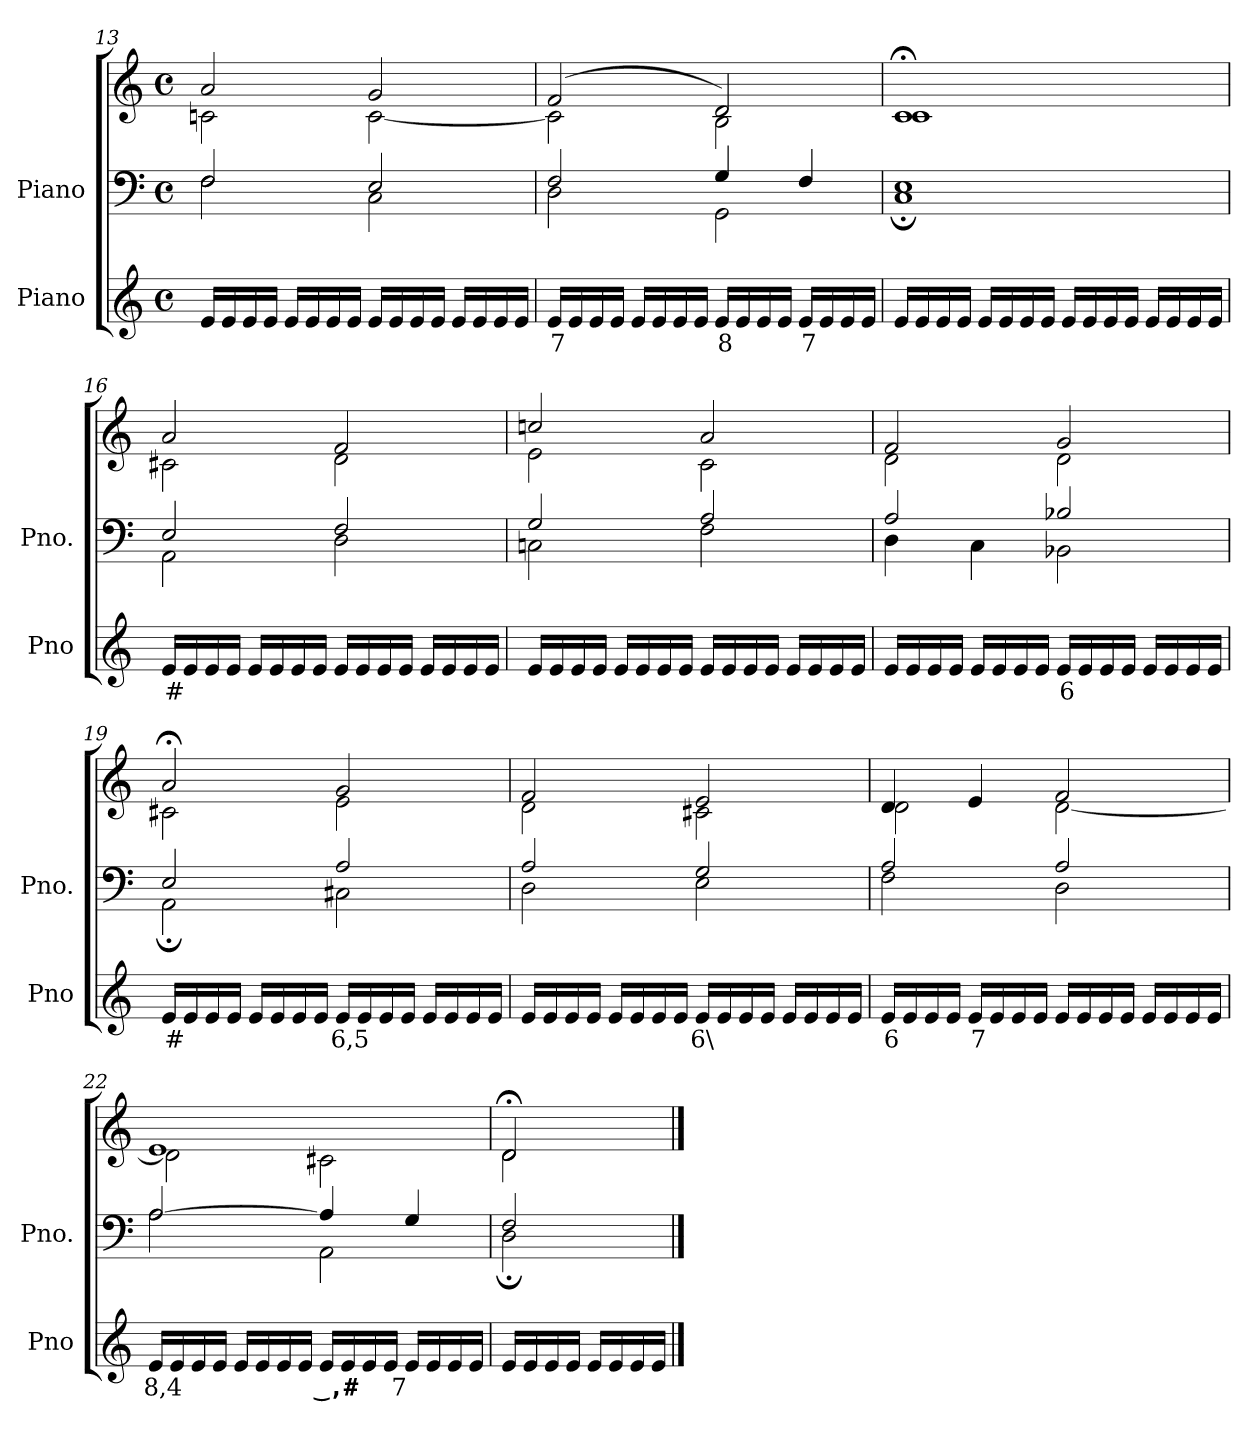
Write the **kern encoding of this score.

**kern	**text	**kern	**kern
*part2	*part2	*part1	*part1
*staff3	*staff3	*staff2	*staff1
*I"Piano	*	*I"Piano	*
*I'Pno	*	*I'Pno.	*
*clefG2	*	*clefF4	*clefG2
*k[]	*	*k[]	*k[]
*M4/4	*	*M4/4	*M4/4
*met(c)	*	*met(c)	*met(c)
=13	=13	=13	=13
*	*	*^	*^
16e/LL	.	2F/	2F\	2a/	2cn\
16e/	.	.	.	.	.
16e/	.	.	.	.	.
16e/JJ	.	.	.	.	.
16e/LL	.	.	.	.	.
16e/	.	.	.	.	.
16e/	.	.	.	.	.
16e/JJ	.	.	.	.	.
16e/LL	.	2E/	2C\	2g/	[2c\
16e/	.	.	.	.	.
16e/	.	.	.	.	.
16e/JJ	.	.	.	.	.
16e/LL	.	.	.	.	.
16e/	.	.	.	.	.
16e/	.	.	.	.	.
16e/JJ	.	.	.	.	.
=14	=14	=14	=14	=14	=14
!	!LO:LY:b	!	!	!	!
16e/LL	7	2F/	2D\	(>2f/	2c\]
16e/	.	.	.	.	.
16e/	.	.	.	.	.
16e/JJ	.	.	.	.	.
16e/LL	.	.	.	.	.
16e/	.	.	.	.	.
16e/	.	.	.	.	.
16e/JJ	.	.	.	.	.
!	!LO:LY:b	!	!	!	!
16e/LL	8	4G/	2GG\	2d/)	2B\
16e/	.	.	.	.	.
16e/	.	.	.	.	.
16e/JJ	.	.	.	.	.
!	!LO:LY:b	!	!	!	!
16e/LL	7	4F/	.	.	.
16e/	.	.	.	.	.
16e/	.	.	.	.	.
16e/JJ	.	.	.	.	.
=15	=15	=15	=15	=15	=15
16e/LL	.	1E	1C;	1c;<	1c
16e/	.	.	.	.	.
16e/	.	.	.	.	.
16e/JJ	.	.	.	.	.
16e/LL	.	.	.	.	.
16e/	.	.	.	.	.
16e/	.	.	.	.	.
16e/JJ	.	.	.	.	.
16e/LL	.	.	.	.	.
16e/	.	.	.	.	.
16e/	.	.	.	.	.
16e/JJ	.	.	.	.	.
16e/LL	.	.	.	.	.
16e/	.	.	.	.	.
16e/	.	.	.	.	.
16e/JJ	.	.	.	.	.
=16	=16	=16	=16	=16	=16
!	!LO:LY:b	!	!	!	!
16e/LL	#	2E/	2AA\	2a/	2c#X\
16e/	.	.	.	.	.
16e/	.	.	.	.	.
16e/JJ	.	.	.	.	.
16e/LL	.	.	.	.	.
16e/	.	.	.	.	.
16e/	.	.	.	.	.
16e/JJ	.	.	.	.	.
16e/LL	.	2F/	2D\	2f/	2d\
16e/	.	.	.	.	.
16e/	.	.	.	.	.
16e/JJ	.	.	.	.	.
16e/LL	.	.	.	.	.
16e/	.	.	.	.	.
16e/	.	.	.	.	.
16e/JJ	.	.	.	.	.
=17	=17	=17	=17	=17	=17
16e/LL	.	2G/	2Cn\	2ccn/	2e\
16e/	.	.	.	.	.
16e/	.	.	.	.	.
16e/JJ	.	.	.	.	.
16e/LL	.	.	.	.	.
16e/	.	.	.	.	.
16e/	.	.	.	.	.
16e/JJ	.	.	.	.	.
16e/LL	.	2A/	2F\	2a/	2c\
16e/	.	.	.	.	.
16e/	.	.	.	.	.
16e/JJ	.	.	.	.	.
16e/LL	.	.	.	.	.
16e/	.	.	.	.	.
16e/	.	.	.	.	.
16e/JJ	.	.	.	.	.
=18	=18	=18	=18	=18	=18
16e/LL	.	2A/	4D\	2f/	2d\
16e/	.	.	.	.	.
16e/	.	.	.	.	.
16e/JJ	.	.	.	.	.
!	!LO:LY:b	!	!	!	!
16e/LL	_	.	4C\	.	.
16e/	.	.	.	.	.
16e/	.	.	.	.	.
16e/JJ	.	.	.	.	.
!	!LO:LY:b	!	!	!	!
16e/LL	6	2B-X/	2BB-X\	2g/	2d\
16e/	.	.	.	.	.
16e/	.	.	.	.	.
16e/JJ	.	.	.	.	.
16e/LL	.	.	.	.	.
16e/	.	.	.	.	.
16e/	.	.	.	.	.
16e/JJ	.	.	.	.	.
=19	=19	=19	=19	=19	=19
!	!LO:LY:b	!	!	!	!
16e/LL	#	2E/	2AA;\	2a;</	2c#X\
16e/	.	.	.	.	.
16e/	.	.	.	.	.
16e/JJ	.	.	.	.	.
16e/LL	.	.	.	.	.
16e/	.	.	.	.	.
16e/	.	.	.	.	.
16e/JJ	.	.	.	.	.
!	!LO:LY:b	!	!	!	!
16e/LL	6,5	2A/	2C#X\	2g/	2e\
16e/	.	.	.	.	.
16e/	.	.	.	.	.
16e/JJ	.	.	.	.	.
16e/LL	.	.	.	.	.
16e/	.	.	.	.	.
16e/	.	.	.	.	.
16e/JJ	.	.	.	.	.
=20	=20	=20	=20	=20	=20
16e/LL	.	2A/	2D\	2f/	2d\
16e/	.	.	.	.	.
16e/	.	.	.	.	.
16e/JJ	.	.	.	.	.
16e/LL	.	.	.	.	.
16e/	.	.	.	.	.
16e/	.	.	.	.	.
16e/JJ	.	.	.	.	.
!	!LO:LY:b	!	!	!	!
16e/LL	6\	2G/	2E\	2e/	2c#X\
16e/	.	.	.	.	.
16e/	.	.	.	.	.
16e/JJ	.	.	.	.	.
16e/LL	.	.	.	.	.
16e/	.	.	.	.	.
16e/	.	.	.	.	.
16e/JJ	.	.	.	.	.
=21	=21	=21	=21	=21	=21
!	!LO:LY:b	!	!	!	!
16e/LL	6	2A/	2F\	4d/	2d\
16e/	.	.	.	.	.
16e/	.	.	.	.	.
16e/JJ	.	.	.	.	.
!	!LO:LY:b	!	!	!	!
16e/LL	7	.	.	4e/	.
16e/	.	.	.	.	.
16e/	.	.	.	.	.
16e/JJ	.	.	.	.	.
16e/LL	.	2A/	2D\	2f/	[2d\
16e/	.	.	.	.	.
16e/	.	.	.	.	.
16e/JJ	.	.	.	.	.
16e/LL	.	.	.	.	.
16e/	.	.	.	.	.
16e/	.	.	.	.	.
16e/JJ	.	.	.	.	.
=22	=22	=22	=22	=22	=22
!	!LO:LY:b	!	!	!	!
16e/LL	8,4	[2A/	2A\	1e	2d\]
16e/	.	.	.	.	.
16e/	.	.	.	.	.
16e/JJ	.	.	.	.	.
16e/LL	.	.	.	.	.
16e/	.	.	.	.	.
16e/	.	.	.	.	.
16e/JJ	.	.	.	.	.
!	!LO:LY:b	!	!	!	!
16e/LL	_,#	4A/]	2AA\	.	2c#X\
16e/	.	.	.	.	.
16e/	.	.	.	.	.
16e/JJ	.	.	.	.	.
!	!LO:LY:b	!	!	!	!
16e/LL	7	4G/	.	.	.
16e/	.	.	.	.	.
16e/	.	.	.	.	.
16e/JJ	.	.	.	.	.
=23	=23	=23	=23	=23	=23
16e/LL	.	2F/	2D;\	2d;</	2d\
16e/	.	.	.	.	.
16e/	.	.	.	.	.
16e/JJ	.	.	.	.	.
16e/LL	.	.	.	.	.
16e/	.	.	.	.	.
16e/	.	.	.	.	.
16e/JJ	.	.	.	.	.
*	*	*v	*v	*	*
*	*	*	*v	*v
==	==	==	==
*-	*-	*-	*-
